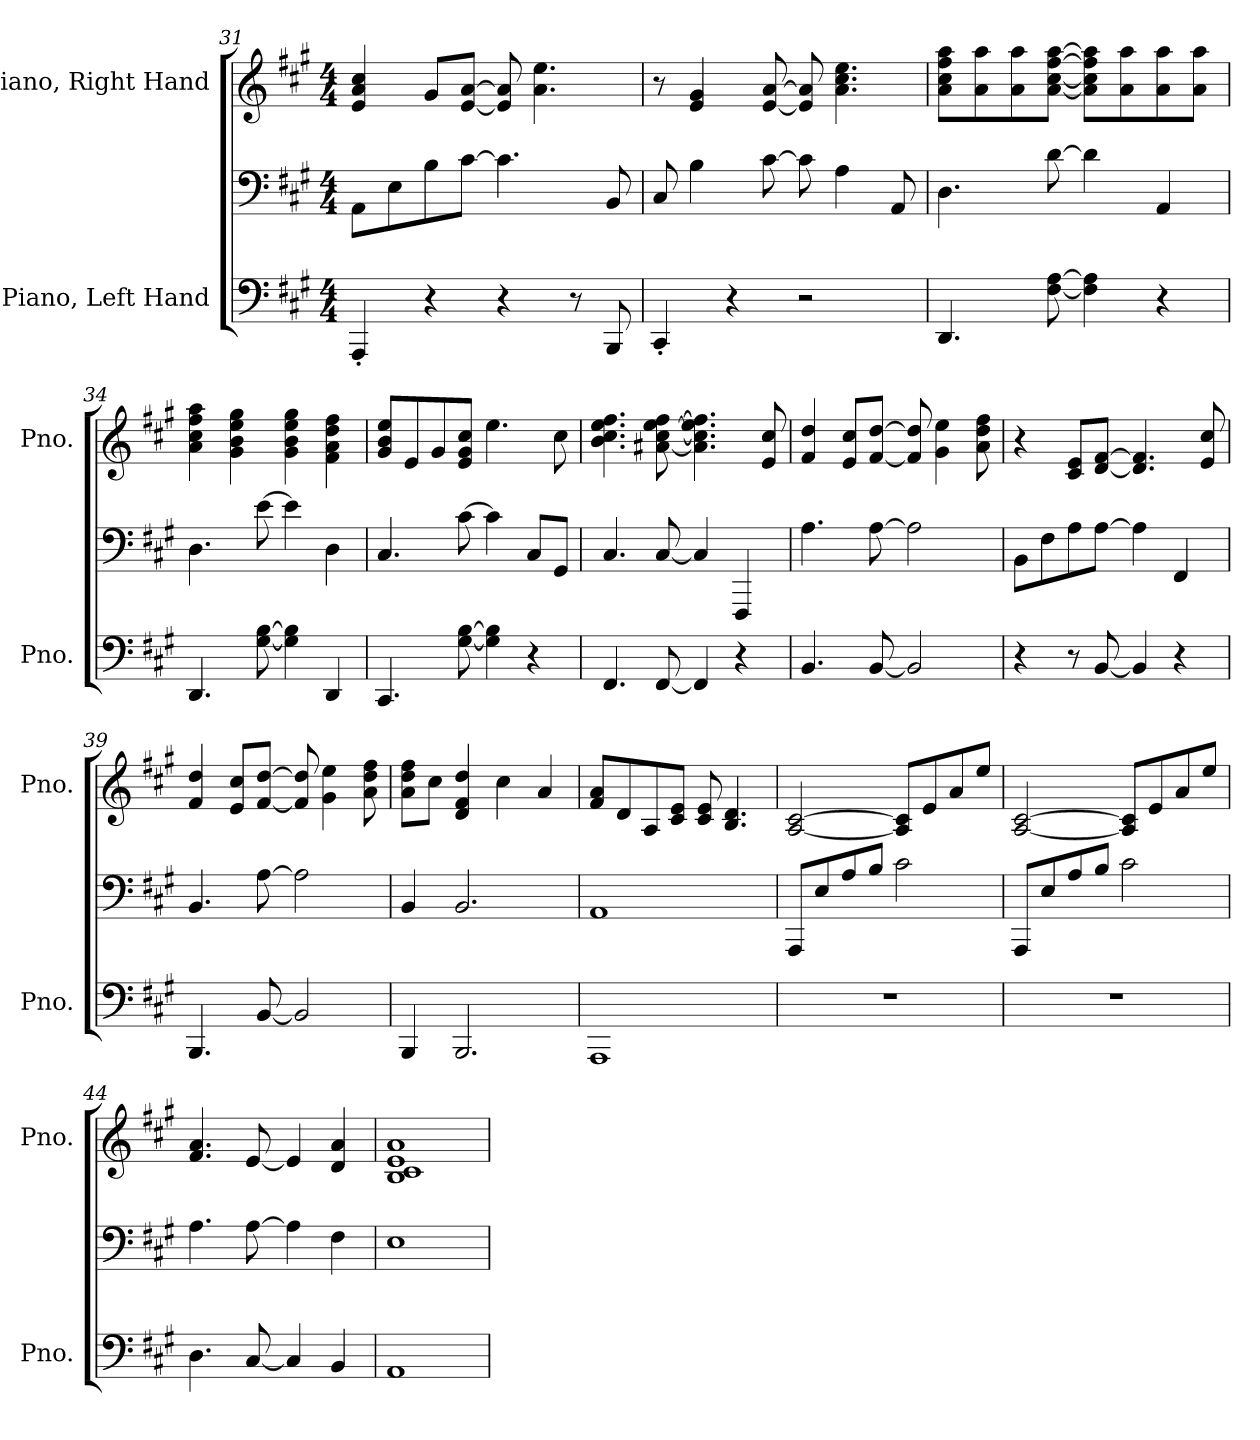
**kern	**kern	**kern
*part2	*part2	*part1
*staff3	*staff2	*staff1
*I"Piano, Left Hand	*	*I"Piano, Right Hand
*I'Pno.	*	*I'Pno.
*clefF4	*clefF4	*clefG2
*k[f#c#g#]	*k[f#c#g#]	*k[f#c#g#]
*M4/4	*M4/4	*M4/4
=31	=31	=31
4AAA'/	8AA\L	4e/ 4a/ 4cc#/
.	8E\	.
4r	8B\	8g#/L
.	[8c#\J	[8e/ [8a/J
4r	4.c#\]	8e/] 8a/]
.	.	4.a\ 4.ee\
8r	.	.
8BBB/	8BB/	.
=32	=32	=32
4CC#'/	8C#/	8r
.	4B\	4e/ 4g#/
4r	.	.
.	[8c#\	[8e/ [8a/
2r	8c#\]	8e/] 8a/]
.	4A\	4.a\ 4.cc#\ 4.ee\
.	8AA/	.
!!LO:LB:g=z
=33	=33	=33
4.DD/	4.D\	8a\ 8cc#\ 8ff#\ 8aa\L
.	.	8a\ 8aa\
.	.	8a\ 8aa\
[8F#\ [8A\	[8d\	[8a\ [8cc#\ [8ff#\ [8aa\J
4F#\] 4A\]	4d\]	8a\] 8cc#\] 8ff#\] 8aa\]L
.	.	8a\ 8aa\
4r	4AA/	8a\ 8aa\
.	.	8a\ 8aa\J
=34	=34	=34
4.DD/	4.D\	4a\ 4cc#\ 4ff#\ 4aa\
.	.	4g#\ 4b\ 4ee\ 4gg#\
[8G#\ [8B\	[8e\	.
4G#\] 4B\]	4e\]	4g#\ 4b\ 4ee\ 4gg#\
4DD/	4D\	4f#\ 4a\ 4dd\ 4ff#\
=35	=35	=35
4.CC#/	4.C#/	8g#/ 8b/ 8ee/L
.	.	8e/
.	.	8g#/
[8G#\ [8B\	[8c#\	8e/ 8g#/ 8cc#/J
4G#\] 4B\]	4c#\]	4.ee\
4r	8C#/L	.
.	8GG#/J	8cc#\
=36	=36	=36
4.FF#/	4.C#/	4.b\ 4.cc#\ 4.ee\ 4.ff#\
[8FF#/	[8C#/	[8a#X\ [8cc#\ [8ee\ [8ff#\
4FF#/]	4C#/]	4.a#\] 4.cc#\] 4.ee\] 4.ff#\]
4r	4FFF#/	.
.	.	8e/ 8cc#/
!!LO:LB:g=z
=37	=37	=37
4.BB/	4.A\	4f#/ 4dd/
.	.	8e/ 8cc#/L
[8BB/	[8A\	[8f#/ [8dd/J
2BB/]	2A\]	8f#/] 8dd/]
.	.	4g#\ 4ee\
.	.	8a\ 8dd\ 8ff#\
=38	=38	=38
4r	8BB\L	4r
.	8F#\	.
8r	8A\	8c#/ 8e/L
[8BB/	[8A\J	[8d/ [8f#/J
4BB/]	4A\]	4.d/] 4.f#/]
4r	4FF#/	.
.	.	8e/ 8cc#/
=39	=39	=39
4.BBB/	4.BB/	4f#/ 4dd/
.	.	8e/ 8cc#/L
[8BB/	[8A\	[8f#/ [8dd/J
2BB/]	2A\]	8f#/] 8dd/]
.	.	4g#\ 4ee\
.	.	8a\ 8dd\ 8ff#\
=40	=40	=40
4BBB/	4BB/	8a\ 8dd\ 8ff#\L
.	.	8cc#\J
2.BBB/	2.BB/	4d/ 4f#/ 4dd/
.	.	4cc#\
.	.	4a/
=41	=41	=41
1AAA	1AA	8f#/ 8a/L
.	.	8d/
.	.	8A/
.	.	8c#/ 8e/J
.	.	8c#/ 8e/
.	.	4.B/ 4.d/
!!LO:LB:g=z
=42	=42	=42
1r	8AAA/L	[2A/ [2c#/
.	8E/	.
.	8A/	.
.	8B/J	.
.	2c#\	8A/] 8c#/]L
.	.	8e/
.	.	8a/
.	.	8ee/J
=43	=43	=43
1r	8AAA/L	[2A/ [2c#/
.	8E/	.
.	8A/	.
.	8B/J	.
.	2c#\	8A/] 8c#/]L
.	.	8e/
.	.	8a/
.	.	8ee/J
=44	=44	=44
4.D\	4.A\	4.f#/ 4.a/
[8C#/	[8A\	[8e/
4C#/]	4A\]	4e/]
4BB/	4F#\	4d/ 4a/
=45	=45	=45
1AA	1E	1B 1c# 1e 1a
=	=	=
*-	*-	*-
